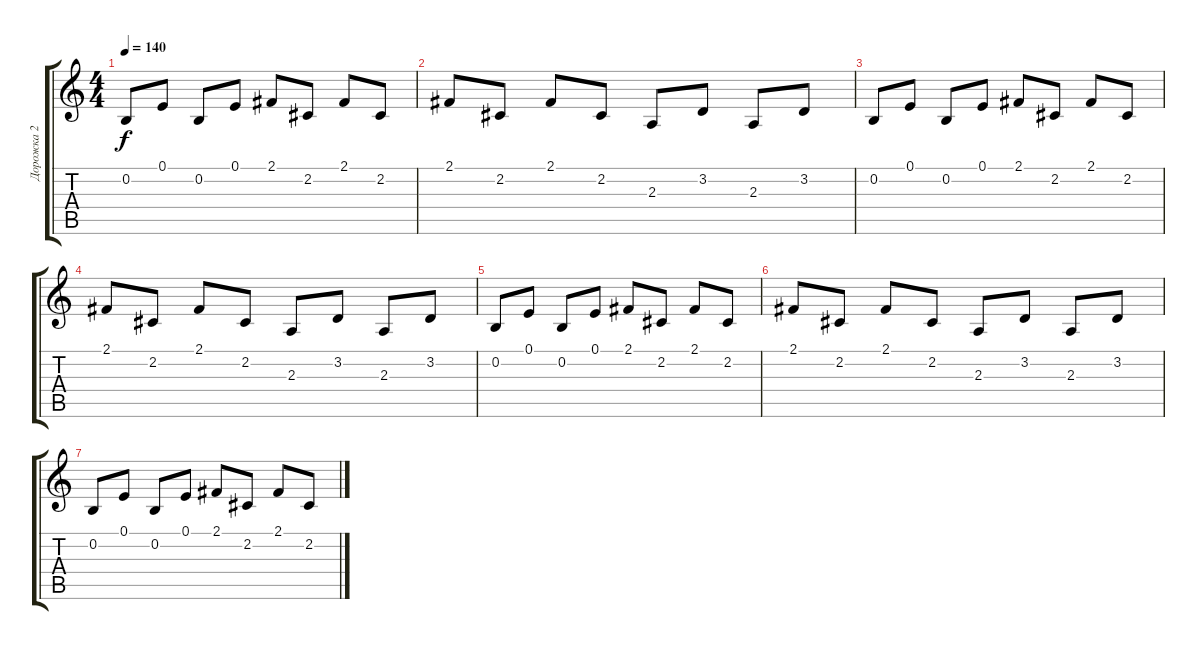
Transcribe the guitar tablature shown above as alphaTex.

\track ("Дорожка 2" "Дорожка 2") {instrument synthbrass1}
\staff {score tabs}
\tuning (E4 B3 G3 D3 A2 E2) {hide}
\ts (4 4)
\tempo 140
\clef g2
\ks c
0.2.8{dy f} 0.1.8 0.2.8 0.1.8 2.1.8 2.2.8 2.1.8 2.2.8 |
2.1.8 2.2.8 2.1.8 2.2.8 2.3.8 3.2.8 2.3.8 3.2.8 |
0.2.8 0.1.8 0.2.8 0.1.8 2.1.8 2.2.8 2.1.8 2.2.8 |
2.1.8 2.2.8 2.1.8 2.2.8 2.3.8 3.2.8 2.3.8 3.2.8 |
0.2.8 0.1.8 0.2.8 0.1.8 2.1.8 2.2.8 2.1.8 2.2.8 |
2.1.8 2.2.8 2.1.8 2.2.8 2.3.8 3.2.8 2.3.8 3.2.8 |
0.2.8 0.1.8 0.2.8 0.1.8 2.1.8 2.2.8 2.1.8 2.2.8
